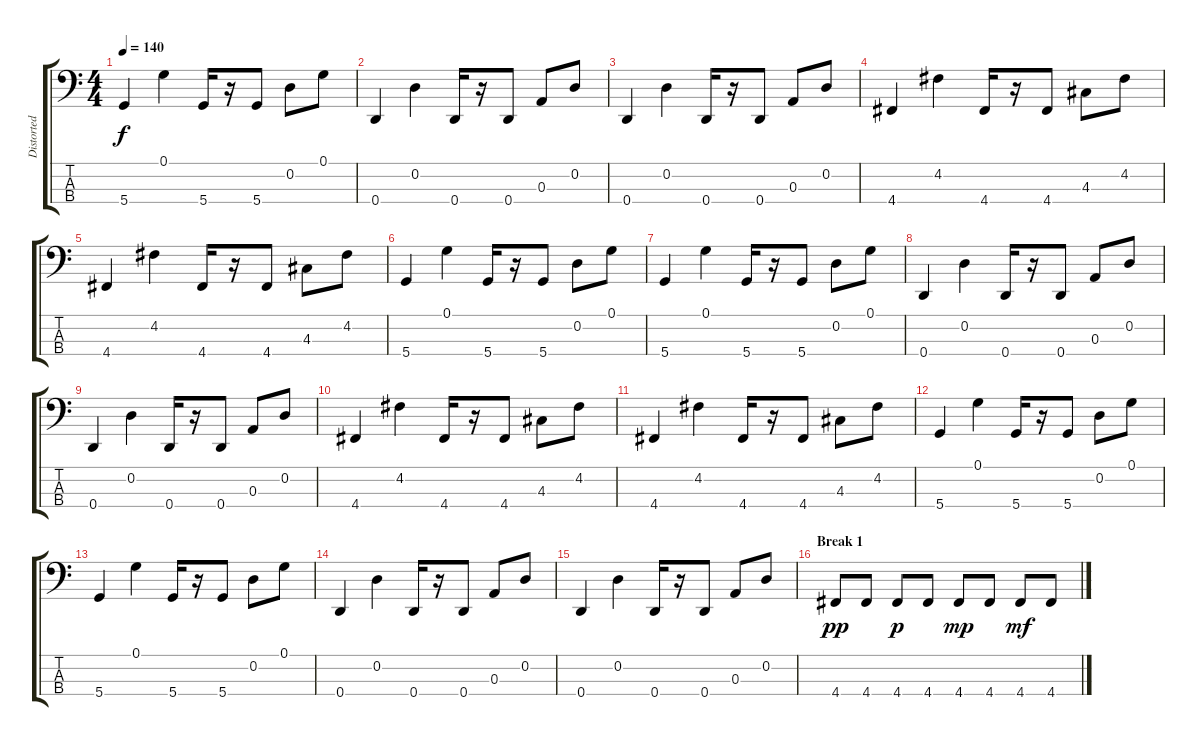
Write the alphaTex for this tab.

\track ("Distorted Bass Drop D" "Distorted ") {instrument electricbassfinger}
\staff {score tabs}
\tuning (G2 D2 A1 D1) {hide}
\ts (4 4)
\tempo 140
\clef f4
\ks c
5.4.4{dy f} 0.1.4 5.4.16 r.16 5.4.8 0.2.8 0.1.8 |
0.4.4 0.2.4 0.4.16 r.16 0.4.8 0.3.8 0.2.8 |
0.4.4 0.2.4 0.4.16 r.16 0.4.8 0.3.8 0.2.8 |
4.4.4 4.2.4 4.4.16 r.16 4.4.8 4.3.8 4.2.8 |
4.4.4 4.2.4 4.4.16 r.16 4.4.8 4.3.8 4.2.8 |
5.4.4 0.1.4 5.4.16 r.16 5.4.8 0.2.8 0.1.8 |
5.4.4 0.1.4 5.4.16 r.16 5.4.8 0.2.8 0.1.8 |
0.4.4 0.2.4 0.4.16 r.16 0.4.8 0.3.8 0.2.8 |
0.4.4 0.2.4 0.4.16 r.16 0.4.8 0.3.8 0.2.8 |
4.4.4 4.2.4 4.4.16 r.16 4.4.8 4.3.8 4.2.8 |
4.4.4 4.2.4 4.4.16 r.16 4.4.8 4.3.8 4.2.8 |
5.4.4 0.1.4 5.4.16 r.16 5.4.8 0.2.8 0.1.8 |
5.4.4 0.1.4 5.4.16 r.16 5.4.8 0.2.8 0.1.8 |
0.4.4 0.2.4 0.4.16 r.16 0.4.8 0.3.8 0.2.8 |
0.4.4 0.2.4 0.4.16 r.16 0.4.8 0.3.8 0.2.8 |
\section ("" "Break 1")
4.4.8{dy pp} 4.4.8 4.4.8{dy p} 4.4.8 4.4.8{dy mp} 4.4.8 4.4.8{dy mf} 4.4.8
